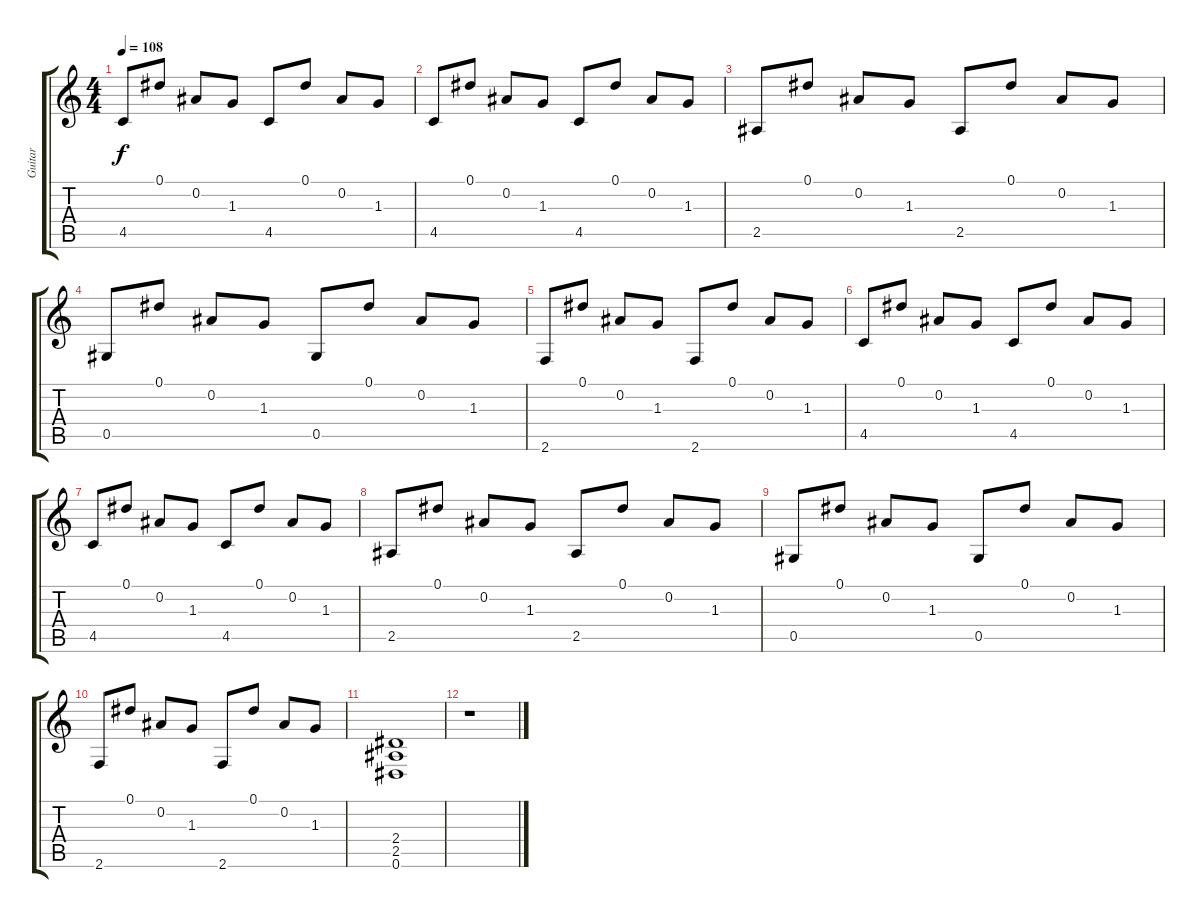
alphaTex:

\track ("Guitar" "Guitar") {instrument acousticguitarsteel}
\staff {score tabs}
\tuning (Eb4 Bb3 Gb3 Db3 Ab2 Eb2) {hide}
\ts (4 4)
\tempo 108
\clef g2
\ks c
4.5.8{dy f volume 11} 0.1.8 0.2.8 1.3.8 4.5.8 0.1.8 0.2.8 1.3.8 |
4.5.8 0.1.8 0.2.8 1.3.8 4.5.8 0.1.8 0.2.8 1.3.8 |
2.5.8 0.1.8 0.2.8 1.3.8 2.5.8 0.1.8 0.2.8 1.3.8 |
0.5.8 0.1.8 0.2.8 1.3.8 0.5.8 0.1.8 0.2.8 1.3.8 |
2.6.8 0.1.8 0.2.8 1.3.8 2.6.8 0.1.8 0.2.8 1.3.8 |
4.5.8{volume 11} 0.1.8 0.2.8 1.3.8 4.5.8 0.1.8 0.2.8 1.3.8 |
4.5.8 0.1.8 0.2.8 1.3.8 4.5.8 0.1.8 0.2.8 1.3.8 |
2.5.8 0.1.8 0.2.8 1.3.8 2.5.8 0.1.8 0.2.8 1.3.8 |
0.5.8 0.1.8 0.2.8 1.3.8 0.5.8 0.1.8 0.2.8 1.3.8 |
2.6.8 0.1.8 0.2.8 1.3.8 2.6.8 0.1.8 0.2.8 1.3.8 |
(2.4 2.5 0.6).1 |
r.1
